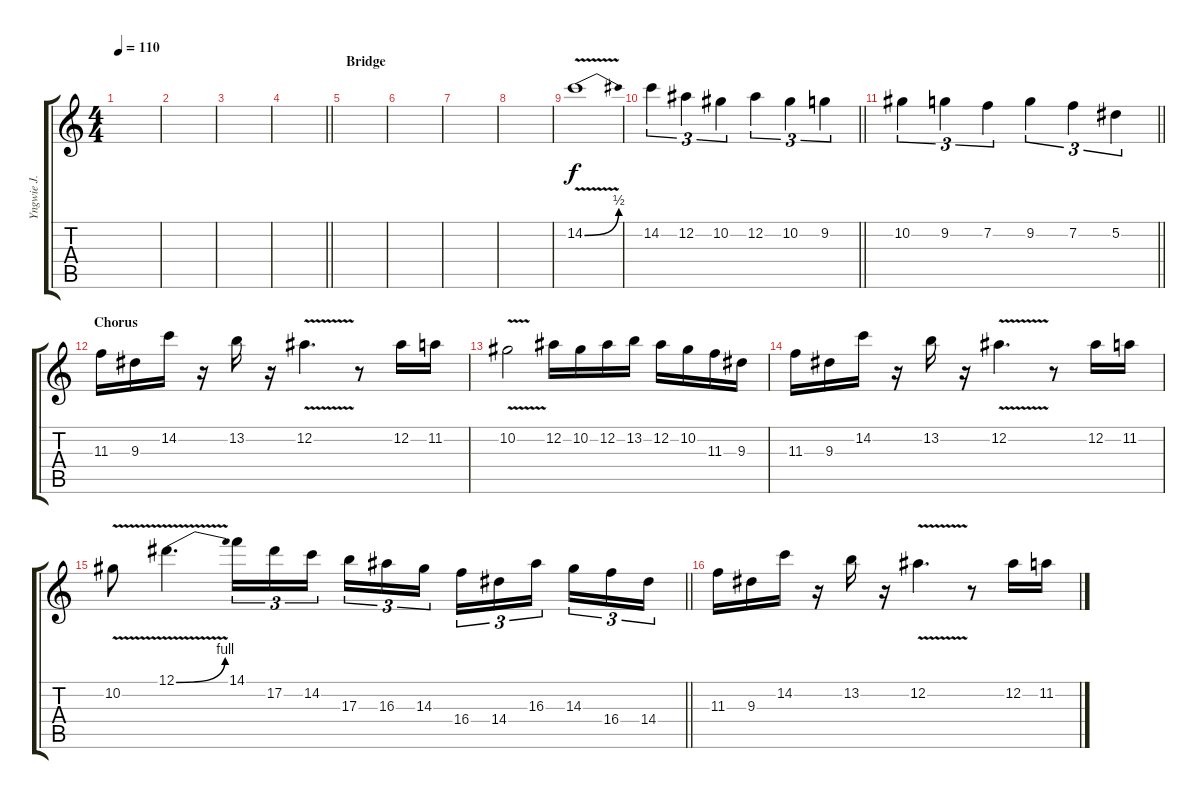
\track ("Yngwie J. Malmsteen" "Yngwie J. ") {instrument overdrivenguitar}
\staff {score tabs}
\tuning (Eb4 Bb3 Gb3 Db3 Ab2 Eb2) {hide}
\ts (4 4)
\tempo 110
\clef g2
\ks c
|
|
|
\barLineRight lightlight
|
\section ("" "Bridge")
|
|
|
|
14.2{be (bend 0 0 60 2) v}.1 |
\barLineRight lightlight
14.2.4{tu (3 2)} 12.2.4{tu (3 2)} 10.2.4{tu (3 2)} 12.2.4{tu (3 2)} 10.2.4{tu (3 2)} 9.2.4{tu (3 2)} |
\barLineRight lightlight
10.2.4{tu (3 2)} 9.2.4{tu (3 2)} 7.2.4{tu (3 2)} 9.2.4{tu (3 2)} 7.2.4{tu (3 2)} 5.2.4{tu (3 2)} |
\section ("" "Chorus")
11.3.16 9.3.16 14.2.16 r.16 13.2.16 r.16 12.2{v}.4{d} r.8 12.2.16 11.2.16 |
10.2{v}.2 12.2.16 10.2.16 12.2.16 13.2.16 12.2.16 10.2.16 11.3.16 9.3.16 |
11.3.16 9.3.16 14.2.16 r.16 13.2.16 r.16 12.2{v}.4{d} r.8 12.2.16 11.2.16 |
\barLineRight lightlight
10.2{v}.8 12.1{be (bend 0 0 60 4) v}.4{d} 14.1.16{tu (3 2)} 17.2.16{tu (3 2)} 14.2.16{tu (3 2) beam splitsecondary} 17.3.16{tu (3 2)} 16.3.16{tu (3 2)} 14.3.16{tu (3 2)} 16.4.16{tu (3 2)} 14.4.16{tu (3 2)} 16.3.16{tu (3 2) beam splitsecondary} 14.3.16{tu (3 2)} 16.4.16{tu (3 2)} 14.4.16{tu (3 2)} |
11.3.16 9.3.16 14.2.16 r.16 13.2.16 r.16 12.2{v}.4{d} r.8 12.2.16 11.2.16
